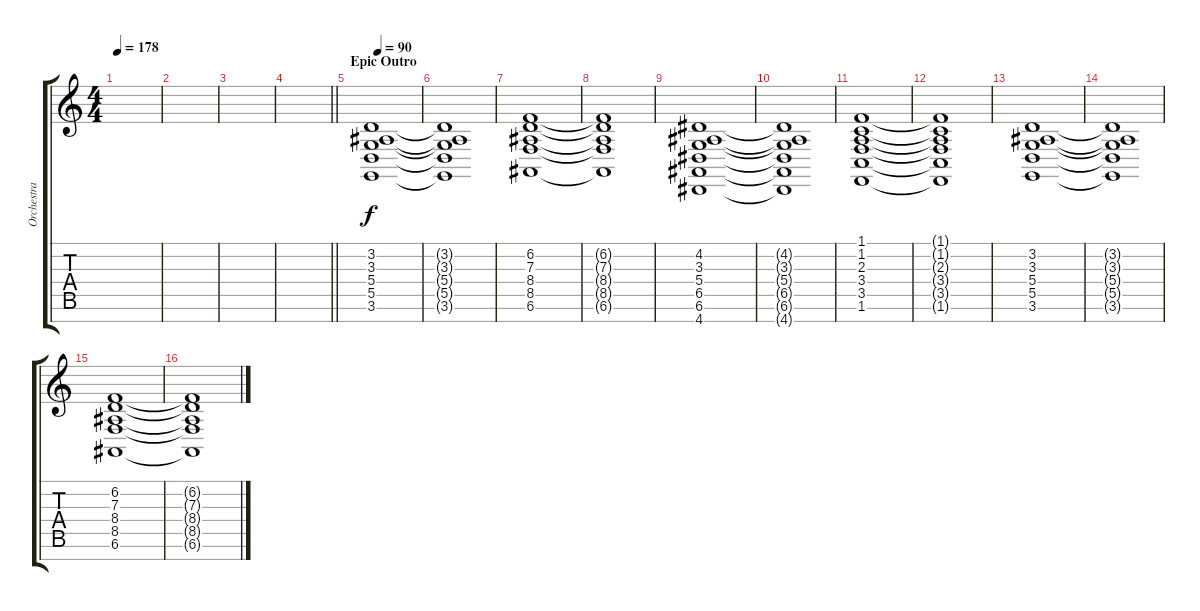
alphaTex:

\track ("Orchestra Strings" "Orchestra ") {instrument stringensemble1}
\staff {score tabs}
\tuning (E4 B3 G3 D3 A2 E2 B1) {hide}
\ts (4 4)
\tempo 178
\clef g2
\ks c
|
|
|
\barLineRight lightlight
|
\section ("" "Epic Outro")
\tempo 90
(3.2 3.3 5.4 5.5 3.6).1 |
(3.2{t} 3.3{t} 5.4{t} 5.5{t} 3.6{t}).1 |
(6.2 7.3 8.4 8.5 6.6).1 |
(6.2{t} 7.3{t} 8.4{t} 8.5{t} 6.6{t}).1 |
(4.2 3.3 5.4 6.5 6.6 4.7).1 |
(4.2{t} 3.3{t} 5.4{t} 6.5{t} 6.6{t} 4.7{t}).1 |
(1.1 1.2 2.3 3.4 3.5 1.6).1 |
(1.1{t} 1.2{t} 2.3{t} 3.4{t} 3.5{t} 1.6{t}).1 |
(3.2 3.3 5.4 5.5 3.6).1 |
(3.2{t} 3.3{t} 5.4{t} 5.5{t} 3.6{t}).1 |
(6.2 7.3 8.4 8.5 6.6).1 |
(6.2{t} 7.3{t} 8.4{t} 8.5{t} 6.6{t}).1
